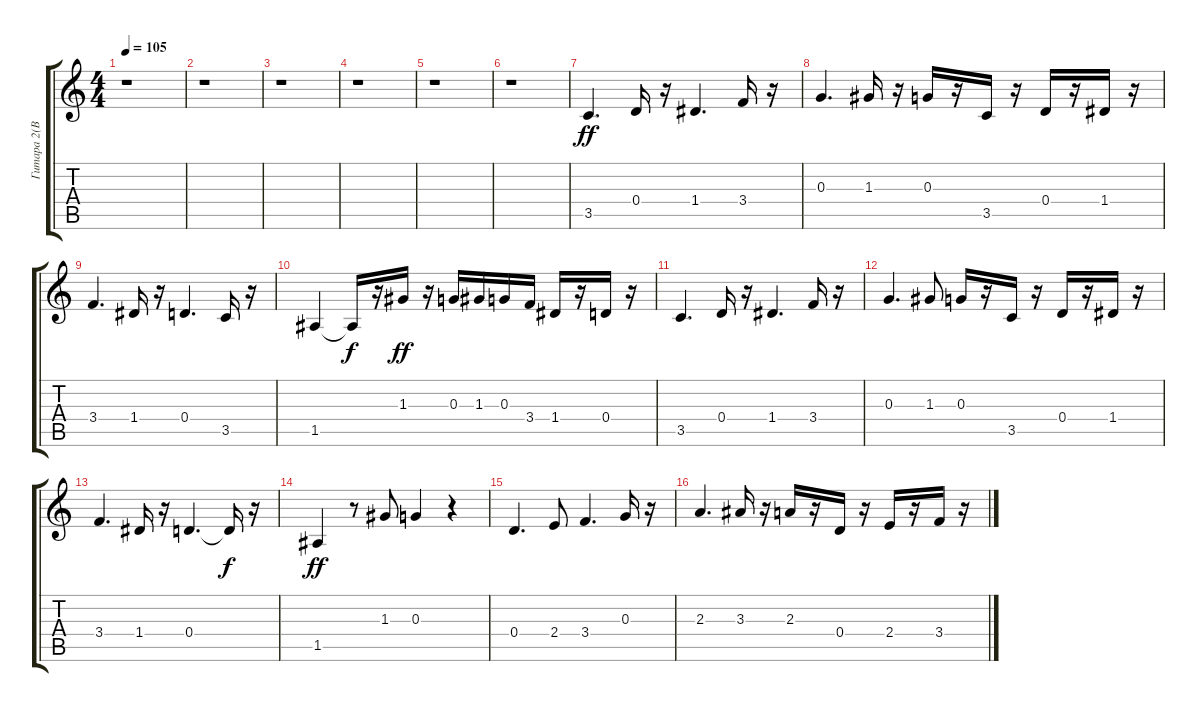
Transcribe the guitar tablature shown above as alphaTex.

\track ("Гитара 2(Вадим)" "Гитара 2(В") {instrument distortionguitar}
\staff {score tabs}
\tuning (E4 B3 G3 D3 A2 E2) {hide}
\ts (4 4)
\tempo 105
\clef g2
\ks c
r.1{dy fff} |
r.1 |
r.1 |
r.1 |
r.1 |
r.1 |
3.5.4{d dy ff} 0.4.16 r.16 1.4.4{d} 3.4.16 r.16 |
0.3.4{d} 1.3.16 r.16 0.3.16 r.16 3.5.16 r.16 0.4.16 r.16 1.4.16 r.16 |
3.4.4{d} 1.4.16 r.16 0.4.4{d} 3.5.16 r.16 |
1.5.4 1.5{t}.16{dy f} r.16 1.3.16{dy ff} r.16 0.3.16 1.3.16 0.3.16 3.4.16 1.4.16 r.16 0.4.16 r.16 |
3.5.4{d} 0.4.16 r.16 1.4.4{d} 3.4.16 r.16 |
0.3.4{d} 1.3.8 0.3.16 r.16 3.5.16 r.16 0.4.16 r.16 1.4.16 r.16 |
3.4.4{d} 1.4.16 r.16 0.4.4{d} 0.4{t}.16{dy f} r.16 |
1.5.4{dy ff} r.8 1.3.8 0.3.4 r.4 |
0.4.4{d} 2.4.8 3.4.4{d} 0.3.16 r.16 |
2.3.4{d} 3.3.16 r.16 2.3.16 r.16 0.4.16 r.16 2.4.16 r.16 3.4.16 r.16
